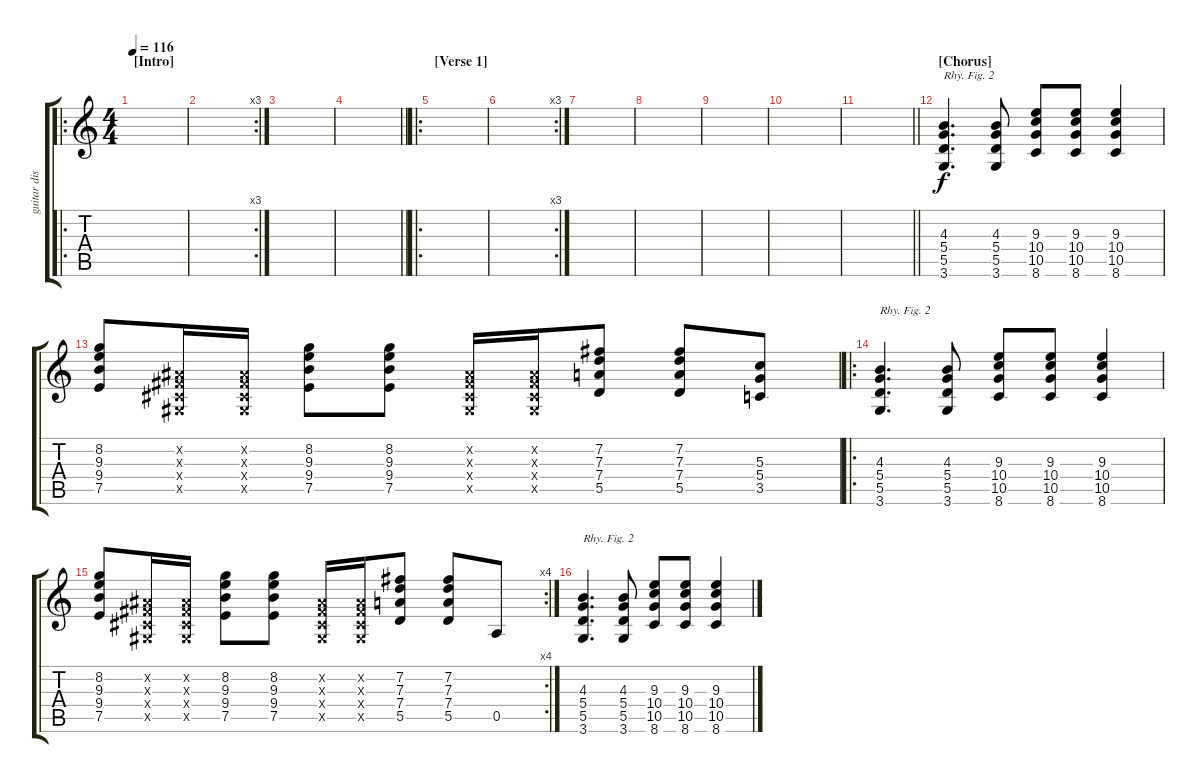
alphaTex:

\track ("guitar dist." "guitar dis") {instrument distortionguitar}
\staff {score tabs}
\tuning (E4 B3 G3 D3 A2 E2) {hide}
\ro
\ts (4 4)
\section ("" "[Intro]")
\tempo 116
\clef g2
\ks c
|
\rc 3
|
|
\barLineRight lightlight
|
\ro
\section ("" "[Verse 1]")
|
\rc 3
|
|
|
|
|
\barLineRight lightlight
|
\section ("" "[Chorus]")
(4.3 5.4 5.5 3.6).4{d txt "Rhy. Fig. 2"} (4.3 5.4 5.5 3.6).8 (9.3 10.4 10.5 8.6).8 (9.3 10.4 10.5 8.6).8 (9.3 10.4 10.5 8.6).4 |
(8.2 9.3 9.4 7.5).8 (-1.2{x} -1.3{x} -1.4{x} -1.5{x}).16 (-1.2{x} -1.3{x} -1.4{x} -1.5{x}).16 (8.2 9.3 9.4 7.5).8 (8.2 9.3 9.4 7.5).8 (-1.2{x} -1.3{x} -1.4{x} -1.5{x}).16 (-1.2{x} -1.3{x} -1.4{x} -1.5{x}).16 (7.2 7.3 7.4 5.5).8 (7.2 7.3 7.4 5.5).8 (5.3 5.4 3.5).8 |
\ro
(4.3 5.4 5.5 3.6).4{d txt "Rhy. Fig. 2"} (4.3 5.4 5.5 3.6).8 (9.3 10.4 10.5 8.6).8 (9.3 10.4 10.5 8.6).8 (9.3 10.4 10.5 8.6).4 |
\rc 4
(8.2 9.3 9.4 7.5).8 (-1.2{x} -1.3{x} -1.4{x} -1.5{x}).16 (-1.2{x} -1.3{x} -1.4{x} -1.5{x}).16 (8.2 9.3 9.4 7.5).8 (8.2 9.3 9.4 7.5).8 (-1.2{x} -1.3{x} -1.4{x} -1.5{x}).16 (-1.2{x} -1.3{x} -1.4{x} -1.5{x}).16 (7.2 7.3 7.4 5.5).8 (7.2 7.3 7.4 5.5).8 0.5.8 |
(4.3 5.4 5.5 3.6).4{d txt "Rhy. Fig. 2"} (4.3 5.4 5.5 3.6).8 (9.3 10.4 10.5 8.6).8 (9.3 10.4 10.5 8.6).8 (9.3 10.4 10.5 8.6).4
